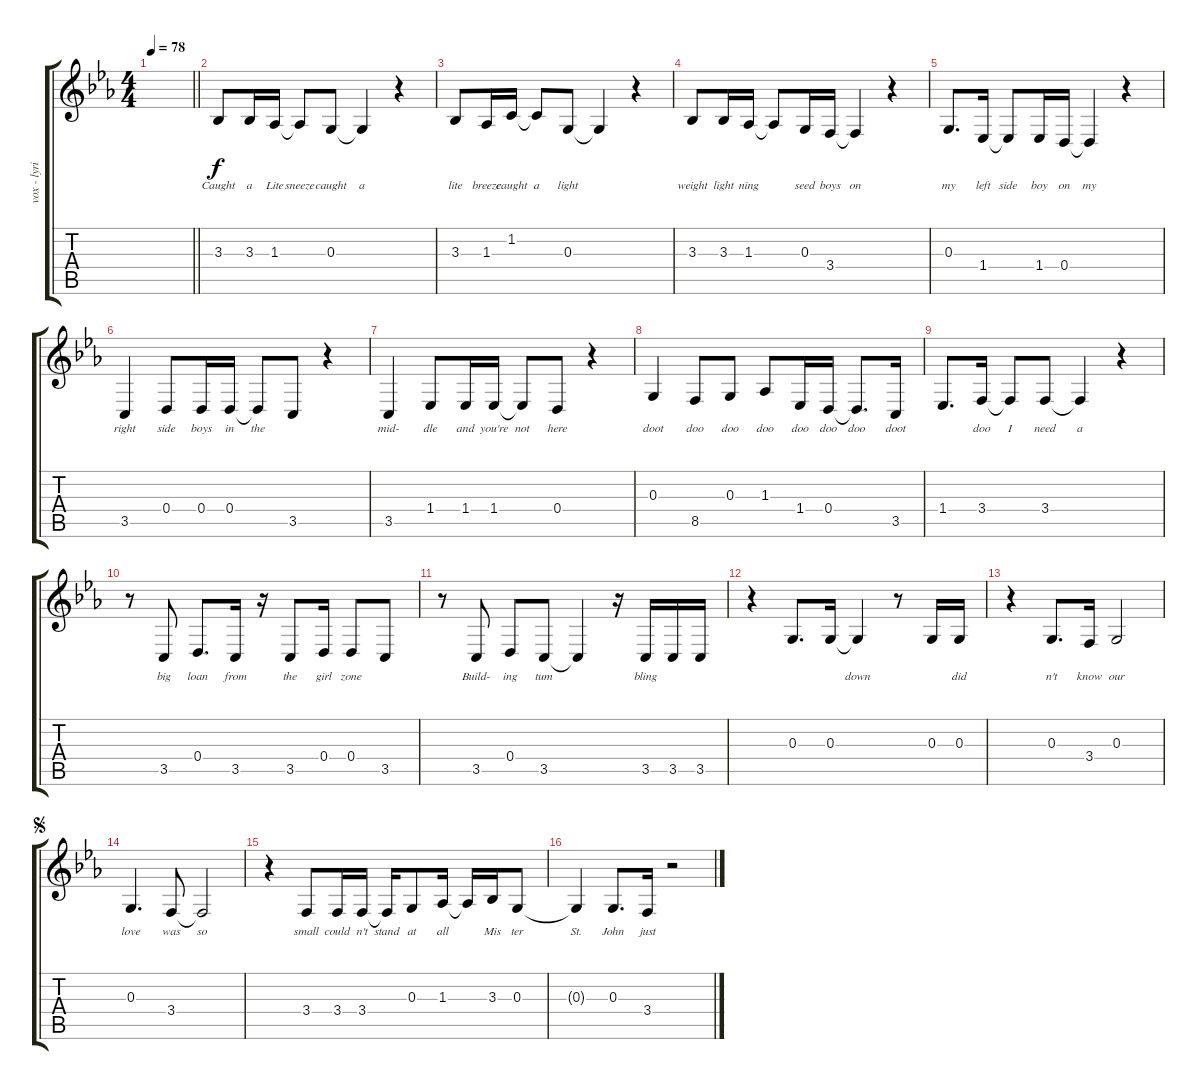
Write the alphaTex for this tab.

\track ("vox - lyric" "vox - lyri") {instrument pad2warm}
\staff {score tabs}
\tuning (E4 B3 G3 D3 A2 E2) {hide}
\ts (4 4)
\tempo 78
\clef g2
\barLineRight lightlight
\ks cminor
|
3.3.8{lyrics (0 "Caught") lyrics (1 "") lyrics (2 "") lyrics (3 "") lyrics (4 "")} 3.3.16{lyrics (0 "a") lyrics (1 "") lyrics (2 "") lyrics (3 "") lyrics (4 "")} 1.3.16{lyrics (0 "Lite") lyrics (1 "") lyrics (2 "") lyrics (3 "") lyrics (4 "")} 1.3{t}.8{lyrics (0 "sneeze") lyrics (1 "") lyrics (2 "") lyrics (3 "") lyrics (4 "")} 0.3.8{lyrics (0 "caught") lyrics (1 "") lyrics (2 "") lyrics (3 "") lyrics (4 "")} 0.3{t}.4{lyrics (0 "a") lyrics (1 "") lyrics (2 "") lyrics (3 "") lyrics (4 "")} r.4 |
3.3.8{lyrics (0 "lite") lyrics (1 "") lyrics (2 "") lyrics (3 "") lyrics (4 "")} 1.3.16{lyrics (0 "breeze") lyrics (1 "") lyrics (2 "") lyrics (3 "") lyrics (4 "")} 1.2.16{lyrics (0 "caught") lyrics (1 "") lyrics (2 "") lyrics (3 "") lyrics (4 "")} 1.2{t}.8{lyrics (0 "a") lyrics (1 "") lyrics (2 "") lyrics (3 "") lyrics (4 "")} 0.3.8{lyrics (0 "light") lyrics (1 "") lyrics (2 "") lyrics (3 "") lyrics (4 "")} 0.3{t}.4{lyrics (0 "") lyrics (1 "") lyrics (2 "") lyrics (3 "") lyrics (4 "")} r.4 |
3.3.8{lyrics (0 "weight") lyrics (1 "") lyrics (2 "") lyrics (3 "") lyrics (4 "")} 3.3.16{lyrics (0 "light") lyrics (1 "") lyrics (2 "") lyrics (3 "") lyrics (4 "")} 1.3.16{lyrics (0 "ning") lyrics (1 "") lyrics (2 "") lyrics (3 "") lyrics (4 "")} 1.3{t}.8{lyrics (0 "") lyrics (1 "") lyrics (2 "") lyrics (3 "") lyrics (4 "")} 0.3.16{lyrics (0 "seed") lyrics (1 "") lyrics (2 "") lyrics (3 "") lyrics (4 "")} 3.4.16{lyrics (0 "boys") lyrics (1 "") lyrics (2 "") lyrics (3 "") lyrics (4 "")} 3.4{t}.4{lyrics (0 "on") lyrics (1 "") lyrics (2 "") lyrics (3 "") lyrics (4 "")} r.4 |
0.3.8{d lyrics (0 "my") lyrics (1 "") lyrics (2 "") lyrics (3 "") lyrics (4 "")} 1.4.16{lyrics (0 "left") lyrics (1 "") lyrics (2 "") lyrics (3 "") lyrics (4 "")} 1.4{t}.8{lyrics (0 "side") lyrics (1 "") lyrics (2 "") lyrics (3 "") lyrics (4 "")} 1.4.16{lyrics (0 "boy") lyrics (1 "") lyrics (2 "") lyrics (3 "") lyrics (4 "")} 0.4.16{lyrics (0 "on") lyrics (1 "") lyrics (2 "") lyrics (3 "") lyrics (4 "")} 0.4{t}.4{lyrics (0 "my") lyrics (1 "") lyrics (2 "") lyrics (3 "") lyrics (4 "")} r.4 |
3.5.4{lyrics (0 "right") lyrics (1 "") lyrics (2 "") lyrics (3 "") lyrics (4 "")} 0.4.8{lyrics (0 "side") lyrics (1 "") lyrics (2 "") lyrics (3 "") lyrics (4 "")} 0.4.16{lyrics (0 "boys") lyrics (1 "") lyrics (2 "") lyrics (3 "") lyrics (4 "")} 0.4.16{lyrics (0 "in") lyrics (1 "") lyrics (2 "") lyrics (3 "") lyrics (4 "")} 0.4{t}.8{lyrics (0 "the") lyrics (1 "") lyrics (2 "") lyrics (3 "") lyrics (4 "")} 3.5.8{lyrics (0 "") lyrics (1 "") lyrics (2 "") lyrics (3 "") lyrics (4 "")} r.4 |
3.5.4{lyrics (0 "mid-") lyrics (1 "") lyrics (2 "") lyrics (3 "") lyrics (4 "")} 1.4.8{lyrics (0 "dle") lyrics (1 "") lyrics (2 "") lyrics (3 "") lyrics (4 "")} 1.4.16{lyrics (0 "and") lyrics (1 "") lyrics (2 "") lyrics (3 "") lyrics (4 "")} 1.4.16{lyrics (0 "you're") lyrics (1 "") lyrics (2 "") lyrics (3 "") lyrics (4 "")} 1.4{t}.8{lyrics (0 "not") lyrics (1 "") lyrics (2 "") lyrics (3 "") lyrics (4 "")} 0.4.8{lyrics (0 "here") lyrics (1 "") lyrics (2 "") lyrics (3 "") lyrics (4 "")} r.4 |
0.3.4{lyrics (0 "doot") lyrics (1 "") lyrics (2 "") lyrics (3 "") lyrics (4 "")} 8.5.8{lyrics (0 "doo") lyrics (1 "") lyrics (2 "") lyrics (3 "") lyrics (4 "")} 0.3.8{lyrics (0 "doo") lyrics (1 "") lyrics (2 "") lyrics (3 "") lyrics (4 "")} 1.3.8{lyrics (0 "doo") lyrics (1 "") lyrics (2 "") lyrics (3 "") lyrics (4 "")} 1.4.16{lyrics (0 "doo") lyrics (1 "") lyrics (2 "") lyrics (3 "") lyrics (4 "")} 0.4.16{lyrics (0 "doo") lyrics (1 "") lyrics (2 "") lyrics (3 "") lyrics (4 "")} 0.4{t}.8{d lyrics (0 "doo") lyrics (1 "") lyrics (2 "") lyrics (3 "") lyrics (4 "")} 3.5.16{lyrics (0 "doot") lyrics (1 "") lyrics (2 "") lyrics (3 "") lyrics (4 "")} |
1.4.8{d lyrics (0 "") lyrics (1 "") lyrics (2 "") lyrics (3 "") lyrics (4 "")} 3.4.16{lyrics (0 "doo") lyrics (1 "") lyrics (2 "") lyrics (3 "") lyrics (4 "")} 3.4{t}.8{lyrics (0 "I") lyrics (1 "") lyrics (2 "") lyrics (3 "") lyrics (4 "")} 3.4.8{lyrics (0 "need") lyrics (1 "") lyrics (2 "") lyrics (3 "") lyrics (4 "")} 3.4{t}.4{lyrics (0 "a") lyrics (1 "") lyrics (2 "") lyrics (3 "") lyrics (4 "")} r.4 |
r.8 3.5.8{lyrics (0 "big") lyrics (1 "") lyrics (2 "") lyrics (3 "") lyrics (4 "")} 0.4.8{d lyrics (0 "loan") lyrics (1 "") lyrics (2 "") lyrics (3 "") lyrics (4 "")} 3.5.16{lyrics (0 "from") lyrics (1 "") lyrics (2 "") lyrics (3 "") lyrics (4 "")} r.16 3.5.8{lyrics (0 "the") lyrics (1 "") lyrics (2 "") lyrics (3 "") lyrics (4 "")} 0.4.16{lyrics (0 "girl") lyrics (1 "") lyrics (2 "") lyrics (3 "") lyrics (4 "")} 0.4.8{lyrics (0 "zone") lyrics (1 "") lyrics (2 "") lyrics (3 "") lyrics (4 "")} 3.5.8{lyrics (0 "") lyrics (1 "") lyrics (2 "") lyrics (3 "") lyrics (4 "")} |
r.8 3.5.8{lyrics (0 "Build-") lyrics (1 "") lyrics (2 "") lyrics (3 "") lyrics (4 "")} 0.4.8{lyrics (0 "ing") lyrics (1 "") lyrics (2 "") lyrics (3 "") lyrics (4 "")} 3.5.8{lyrics (0 "tum") lyrics (1 "") lyrics (2 "") lyrics (3 "") lyrics (4 "")} 3.5{t}.4{lyrics (0 "") lyrics (1 "") lyrics (2 "") lyrics (3 "") lyrics (4 "")} r.16 3.5.16{lyrics (0 "bling") lyrics (1 "") lyrics (2 "") lyrics (3 "") lyrics (4 "")} 3.5.16{lyrics (0 "") lyrics (1 "") lyrics (2 "") lyrics (3 "") lyrics (4 "")} 3.5.16{lyrics (0 "") lyrics (1 "") lyrics (2 "") lyrics (3 "") lyrics (4 "")} |
r.4 0.3.8{d lyrics (0 "") lyrics (1 "") lyrics (2 "") lyrics (3 "") lyrics (4 "")} 0.3.16{lyrics (0 "") lyrics (1 "") lyrics (2 "") lyrics (3 "") lyrics (4 "")} 0.3{t}.4{lyrics (0 "down") lyrics (1 "") lyrics (2 "") lyrics (3 "") lyrics (4 "")} r.8 0.3.16{lyrics (0 "") lyrics (1 "") lyrics (2 "") lyrics (3 "") lyrics (4 "")} 0.3.16{lyrics (0 "did") lyrics (1 "") lyrics (2 "") lyrics (3 "") lyrics (4 "")} |
r.4 0.3.8{d lyrics (0 "n't") lyrics (1 "") lyrics (2 "") lyrics (3 "") lyrics (4 "")} 3.4.16{lyrics (0 "know") lyrics (1 "") lyrics (2 "") lyrics (3 "") lyrics (4 "")} 0.3.2{lyrics (0 "our") lyrics (1 "") lyrics (2 "") lyrics (3 "") lyrics (4 "")} |
\jump segno
0.3.4{d lyrics (0 "love") lyrics (1 "") lyrics (2 "") lyrics (3 "") lyrics (4 "")} 3.4.8{lyrics (0 "was") lyrics (1 "") lyrics (2 "") lyrics (3 "") lyrics (4 "")} 3.4{t}.2{lyrics (0 "so") lyrics (1 "") lyrics (2 "") lyrics (3 "") lyrics (4 "")} |
r.4 3.4.8{lyrics (0 "small") lyrics (1 "") lyrics (2 "") lyrics (3 "") lyrics (4 "")} 3.4.16{lyrics (0 "could") lyrics (1 "") lyrics (2 "") lyrics (3 "") lyrics (4 "")} 3.4.16{lyrics (0 "n't") lyrics (1 "") lyrics (2 "") lyrics (3 "") lyrics (4 "")} 3.4{t}.16{lyrics (0 "stand") lyrics (1 "") lyrics (2 "") lyrics (3 "") lyrics (4 "")} 0.3.8{lyrics (0 "at") lyrics (1 "") lyrics (2 "") lyrics (3 "") lyrics (4 "")} 1.3.16{lyrics (0 "all") lyrics (1 "") lyrics (2 "") lyrics (3 "") lyrics (4 "")} 1.3{t}.16{lyrics (0 "") lyrics (1 "") lyrics (2 "") lyrics (3 "") lyrics (4 "")} 3.3.16{lyrics (0 "Mis") lyrics (1 "") lyrics (2 "") lyrics (3 "") lyrics (4 "")} 0.3.8{lyrics (0 "ter") lyrics (1 "") lyrics (2 "") lyrics (3 "") lyrics (4 "")} |
0.3{t}.4{lyrics (0 "St.") lyrics (1 "") lyrics (2 "") lyrics (3 "") lyrics (4 "")} 0.3.8{d lyrics (0 "John") lyrics (1 "") lyrics (2 "") lyrics (3 "") lyrics (4 "")} 3.4.16{lyrics (0 "just") lyrics (1 "") lyrics (2 "") lyrics (3 "") lyrics (4 "")} r.2
